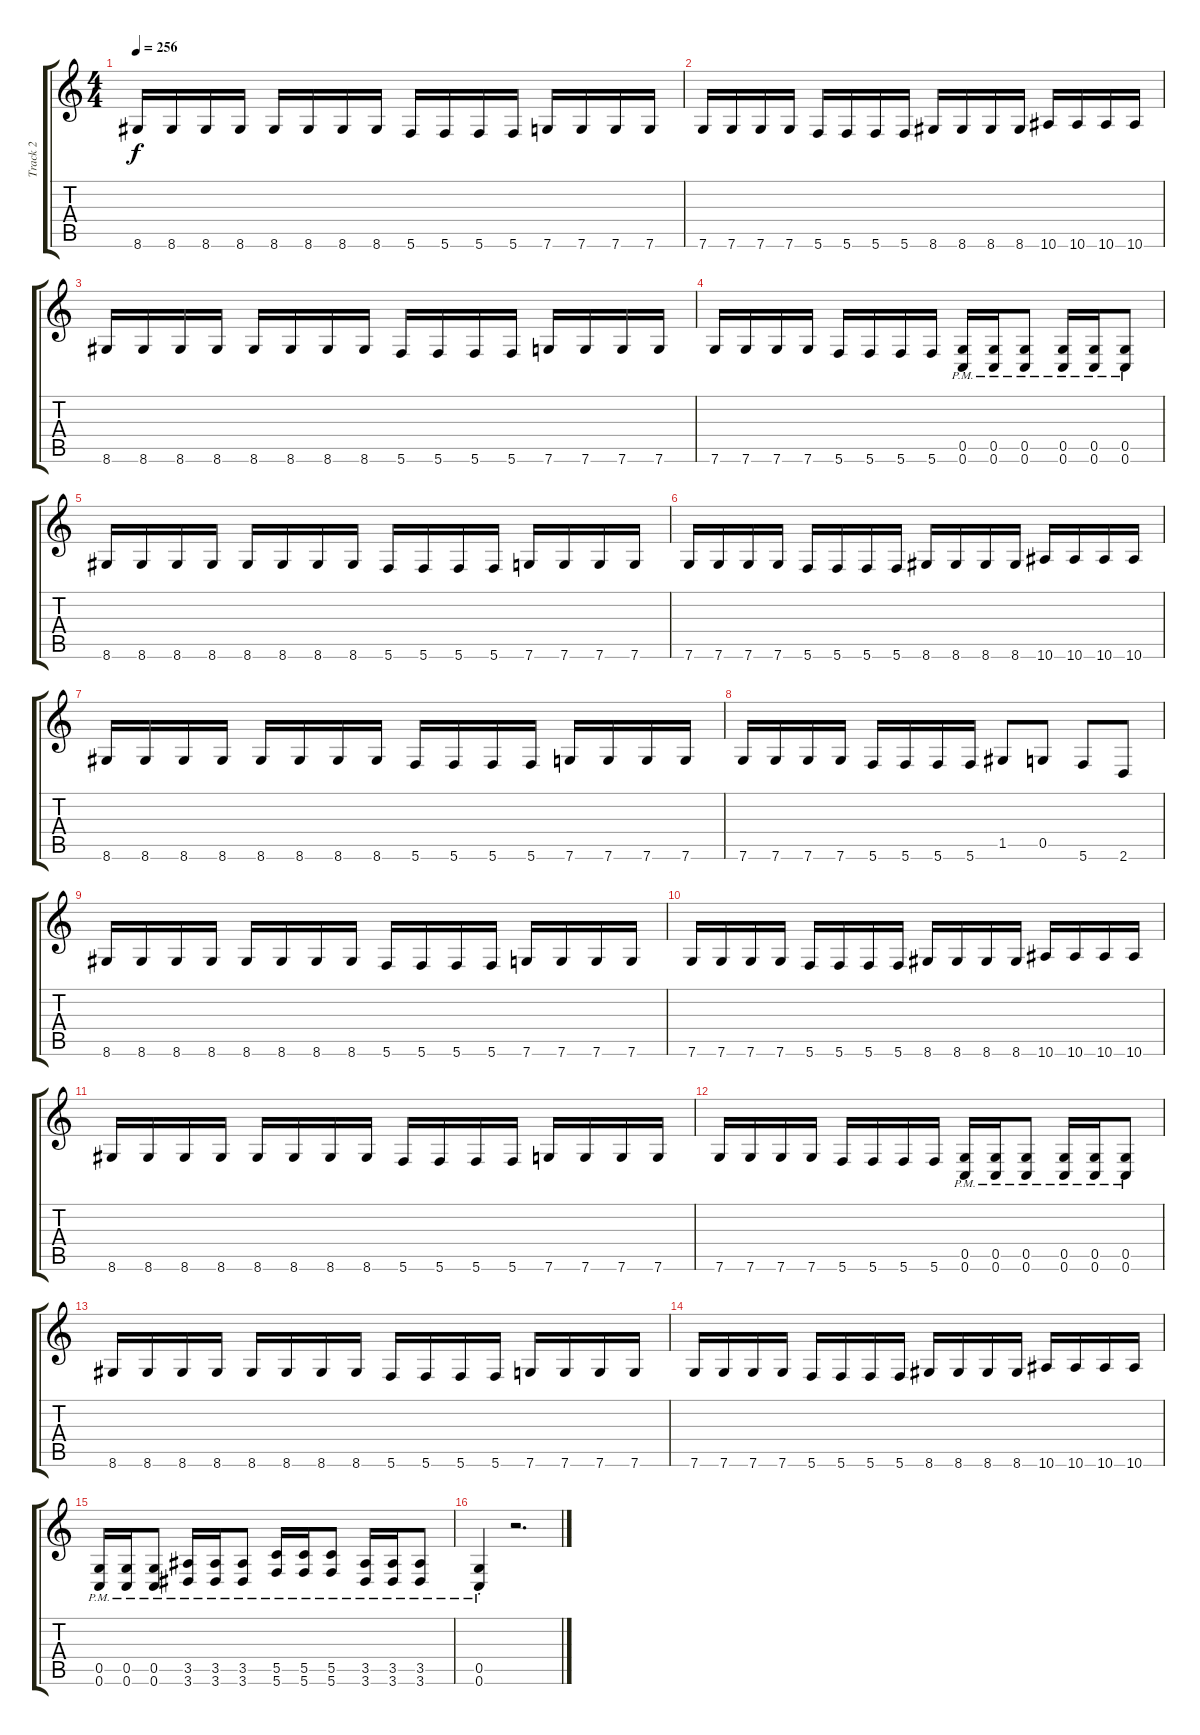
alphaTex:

\track ("Track 2" "Track 2") {instrument distortionguitar}
\staff {score tabs}
\tuning (D4 A3 F3 C3 G2 C2) {hide}
\ts (4 4)
\tempo 256
\clef g2
\ks c
8.6.16{dy f} 8.6.16 8.6.16 8.6.16 8.6.16 8.6.16 8.6.16 8.6.16 5.6.16 5.6.16 5.6.16 5.6.16 7.6.16 7.6.16 7.6.16 7.6.16 |
7.6.16 7.6.16 7.6.16 7.6.16 5.6.16 5.6.16 5.6.16 5.6.16 8.6.16 8.6.16 8.6.16 8.6.16 10.6.16 10.6.16 10.6.16 10.6.16 |
8.6.16 8.6.16 8.6.16 8.6.16 8.6.16 8.6.16 8.6.16 8.6.16 5.6.16 5.6.16 5.6.16 5.6.16 7.6.16 7.6.16 7.6.16 7.6.16 |
7.6.16 7.6.16 7.6.16 7.6.16 5.6.16 5.6.16 5.6.16 5.6.16 (0.5{pm} 0.6{pm}).16 (0.5{pm} 0.6{pm}).16 (0.5{pm} 0.6{pm}).8 (0.5{pm} 0.6{pm}).16 (0.5{pm} 0.6{pm}).16 (0.5{pm} 0.6{pm}).8 |
8.6.16 8.6.16 8.6.16 8.6.16 8.6.16 8.6.16 8.6.16 8.6.16 5.6.16 5.6.16 5.6.16 5.6.16 7.6.16 7.6.16 7.6.16 7.6.16 |
7.6.16 7.6.16 7.6.16 7.6.16 5.6.16 5.6.16 5.6.16 5.6.16 8.6.16 8.6.16 8.6.16 8.6.16 10.6.16 10.6.16 10.6.16 10.6.16 |
8.6.16 8.6.16 8.6.16 8.6.16 8.6.16 8.6.16 8.6.16 8.6.16 5.6.16 5.6.16 5.6.16 5.6.16 7.6.16 7.6.16 7.6.16 7.6.16 |
7.6.16 7.6.16 7.6.16 7.6.16 5.6.16 5.6.16 5.6.16 5.6.16 1.5.8 0.5.8 5.6.8 2.6.8 |
8.6.16 8.6.16 8.6.16 8.6.16 8.6.16 8.6.16 8.6.16 8.6.16 5.6.16 5.6.16 5.6.16 5.6.16 7.6.16 7.6.16 7.6.16 7.6.16 |
7.6.16 7.6.16 7.6.16 7.6.16 5.6.16 5.6.16 5.6.16 5.6.16 8.6.16 8.6.16 8.6.16 8.6.16 10.6.16 10.6.16 10.6.16 10.6.16 |
8.6.16 8.6.16 8.6.16 8.6.16 8.6.16 8.6.16 8.6.16 8.6.16 5.6.16 5.6.16 5.6.16 5.6.16 7.6.16 7.6.16 7.6.16 7.6.16 |
7.6.16 7.6.16 7.6.16 7.6.16 5.6.16 5.6.16 5.6.16 5.6.16 (0.5{pm} 0.6{pm}).16 (0.5{pm} 0.6{pm}).16 (0.5{pm} 0.6{pm}).8 (0.5{pm} 0.6{pm}).16 (0.5{pm} 0.6{pm}).16 (0.5{pm} 0.6{pm}).8 |
8.6.16 8.6.16 8.6.16 8.6.16 8.6.16 8.6.16 8.6.16 8.6.16 5.6.16 5.6.16 5.6.16 5.6.16 7.6.16 7.6.16 7.6.16 7.6.16 |
7.6.16 7.6.16 7.6.16 7.6.16 5.6.16 5.6.16 5.6.16 5.6.16 8.6.16 8.6.16 8.6.16 8.6.16 10.6.16 10.6.16 10.6.16 10.6.16 |
(0.5{pm} 0.6{pm}).16 (0.5{pm} 0.6{pm}).16 (0.5{pm} 0.6{pm}).8 (3.5{pm} 3.6{pm}).16 (3.5{pm} 3.6{pm}).16 (3.5{pm} 3.6{pm}).8 (5.5{pm} 5.6{pm}).16 (5.5{pm} 5.6{pm}).16 (5.5{pm} 5.6{pm}).8 (3.5{pm} 3.6{pm}).16 (3.5{pm} 3.6{pm}).16 (3.5{pm} 3.6{pm}).8 |
(0.5{pm} 0.6{pm st}).4 r.2{d}
